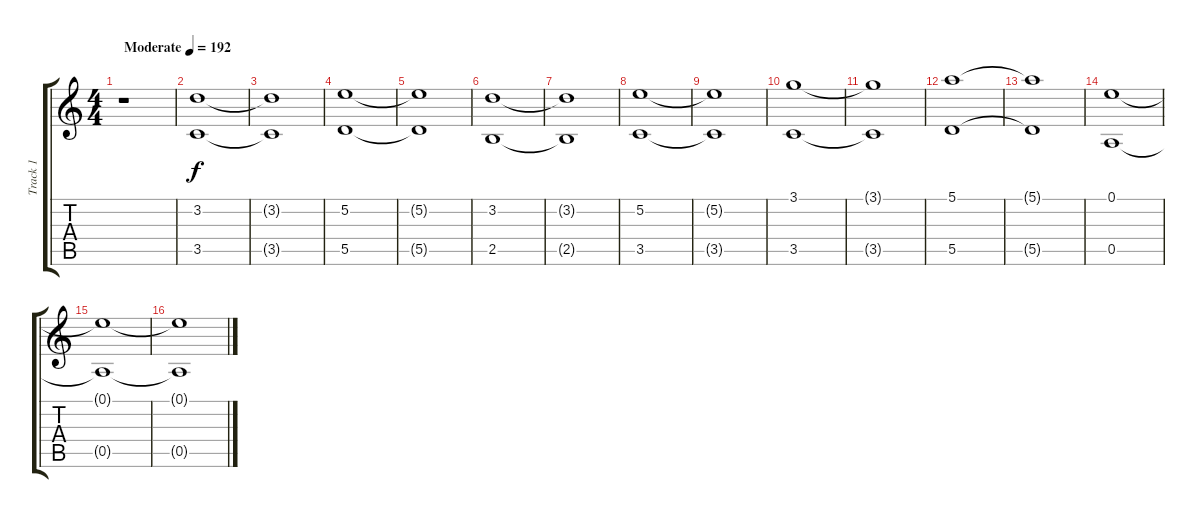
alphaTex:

\track ("Track 1" "Track 1") {instrument acousticguitarsteel}
\staff {score tabs}
\tuning (E4 B3 G3 D3 A2 E2) {hide}
\ts (4 4)
\tempo (192 "Moderate")
\clef g2
\ks c
r.1{dy f instrument acousticguitarsteel} |
(3.2 3.5).1 |
(3.2{t} 3.5{t}).1 |
(5.2 5.5).1 |
(5.2{t} 5.5{t}).1 |
(3.2 2.5).1 |
(3.2{t} 2.5{t}).1 |
(5.2 3.5).1 |
(5.2{t} 3.5{t}).1 |
(3.1 3.5).1 |
(3.1{t} 3.5{t}).1 |
(5.1 5.5).1 |
(5.1{t} 5.5{t}).1 |
(0.1 0.5).1 |
(0.1{t} 0.5{t}).1 |
(0.1{t} 0.5{t}).1
